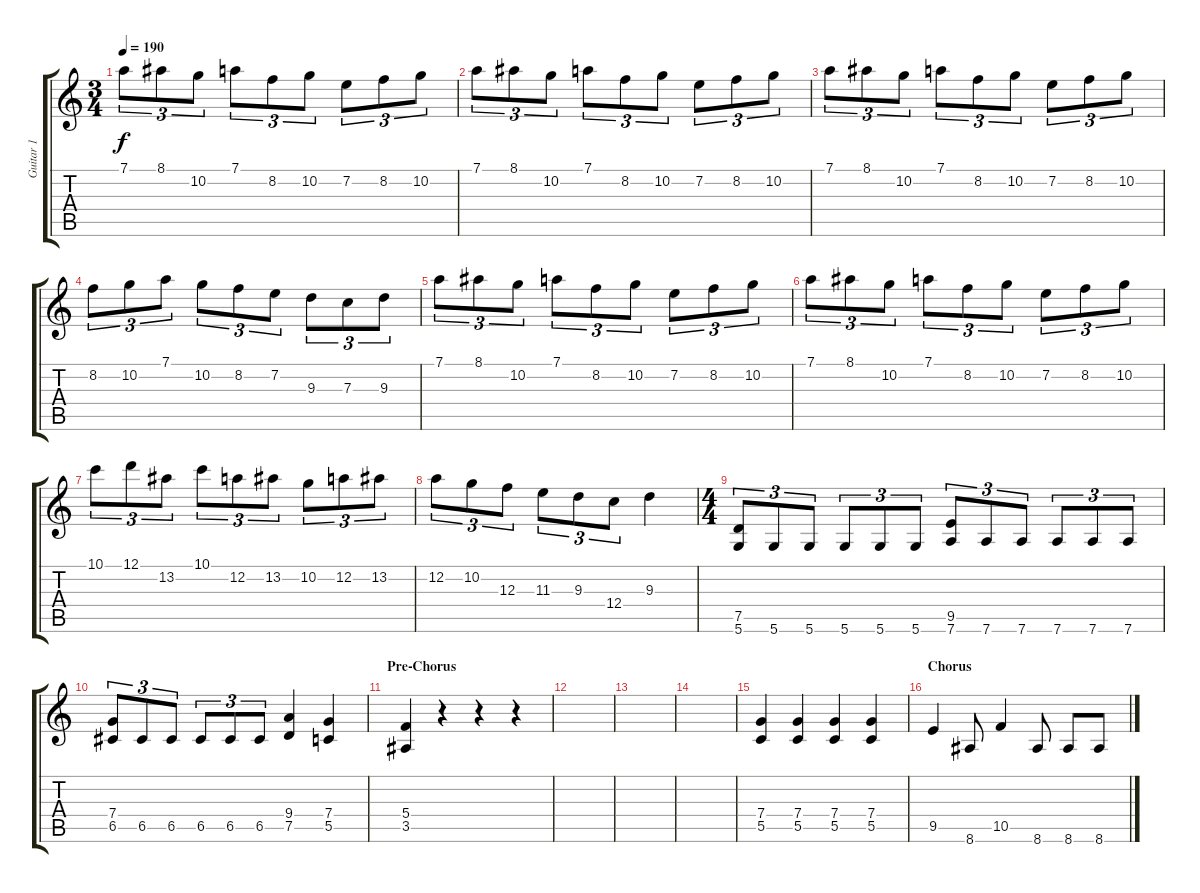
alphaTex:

\track ("Guitar 1" "Guitar 1") {instrument overdrivenguitar}
\staff {score tabs}
\tuning (D4 A3 F3 C3 G2 D2) {hide}
\ts (3 4)
\tempo 190
\clef g2
\ks c
7.1.8{tu (3 2) dy f} 8.1.8{tu (3 2)} 10.2.8{tu (3 2)} 7.1.8{tu (3 2)} 8.2.8{tu (3 2)} 10.2.8{tu (3 2)} 7.2.8{tu (3 2)} 8.2.8{tu (3 2)} 10.2.8{tu (3 2)} |
7.1.8{tu (3 2)} 8.1.8{tu (3 2)} 10.2.8{tu (3 2)} 7.1.8{tu (3 2)} 8.2.8{tu (3 2)} 10.2.8{tu (3 2)} 7.2.8{tu (3 2)} 8.2.8{tu (3 2)} 10.2.8{tu (3 2)} |
7.1.8{tu (3 2)} 8.1.8{tu (3 2)} 10.2.8{tu (3 2)} 7.1.8{tu (3 2)} 8.2.8{tu (3 2)} 10.2.8{tu (3 2)} 7.2.8{tu (3 2)} 8.2.8{tu (3 2)} 10.2.8{tu (3 2)} |
8.2.8{tu (3 2)} 10.2.8{tu (3 2)} 7.1.8{tu (3 2)} 10.2.8{tu (3 2)} 8.2.8{tu (3 2)} 7.2.8{tu (3 2)} 9.3.8{tu (3 2)} 7.3.8{tu (3 2)} 9.3.8{tu (3 2)} |
7.1.8{tu (3 2)} 8.1.8{tu (3 2)} 10.2.8{tu (3 2)} 7.1.8{tu (3 2)} 8.2.8{tu (3 2)} 10.2.8{tu (3 2)} 7.2.8{tu (3 2)} 8.2.8{tu (3 2)} 10.2.8{tu (3 2)} |
7.1.8{tu (3 2)} 8.1.8{tu (3 2)} 10.2.8{tu (3 2)} 7.1.8{tu (3 2)} 8.2.8{tu (3 2)} 10.2.8{tu (3 2)} 7.2.8{tu (3 2)} 8.2.8{tu (3 2)} 10.2.8{tu (3 2)} |
10.1.8{tu (3 2)} 12.1.8{tu (3 2)} 13.2.8{tu (3 2)} 10.1.8{tu (3 2)} 12.2.8{tu (3 2)} 13.2.8{tu (3 2)} 10.2.8{tu (3 2)} 12.2.8{tu (3 2)} 13.2.8{tu (3 2)} |
12.2.8{tu (3 2)} 10.2.8{tu (3 2)} 12.3.8{tu (3 2)} 11.3.8{tu (3 2)} 9.3.8{tu (3 2)} 12.4.8{tu (3 2)} 9.3.4 |
\ts (4 4)
(7.5 5.6).8{tu (3 2)} 5.6.8{tu (3 2)} 5.6.8{tu (3 2)} 5.6.8{tu (3 2)} 5.6.8{tu (3 2)} 5.6.8{tu (3 2)} (9.5 7.6).8{tu (3 2)} 7.6.8{tu (3 2)} 7.6.8{tu (3 2)} 7.6.8{tu (3 2)} 7.6.8{tu (3 2)} 7.6.8{tu (3 2)} |
(7.4 6.5).8{tu (3 2)} 6.5.8{tu (3 2)} 6.5.8{tu (3 2)} 6.5.8{tu (3 2)} 6.5.8{tu (3 2)} 6.5.8{tu (3 2)} (9.4 7.5).4 (7.4 5.5).4 |
\section ("" "Pre-Chorus")
(5.4 3.5).4 r.4 r.4 r.4 |
|
|
|
(7.4 5.5).4 (7.4 5.5).4 (7.4 5.5).4 (7.4 5.5).4 |
\section ("" "Chorus")
9.5.4 8.6.8 10.5.4 8.6.8 8.6.8 8.6.8
